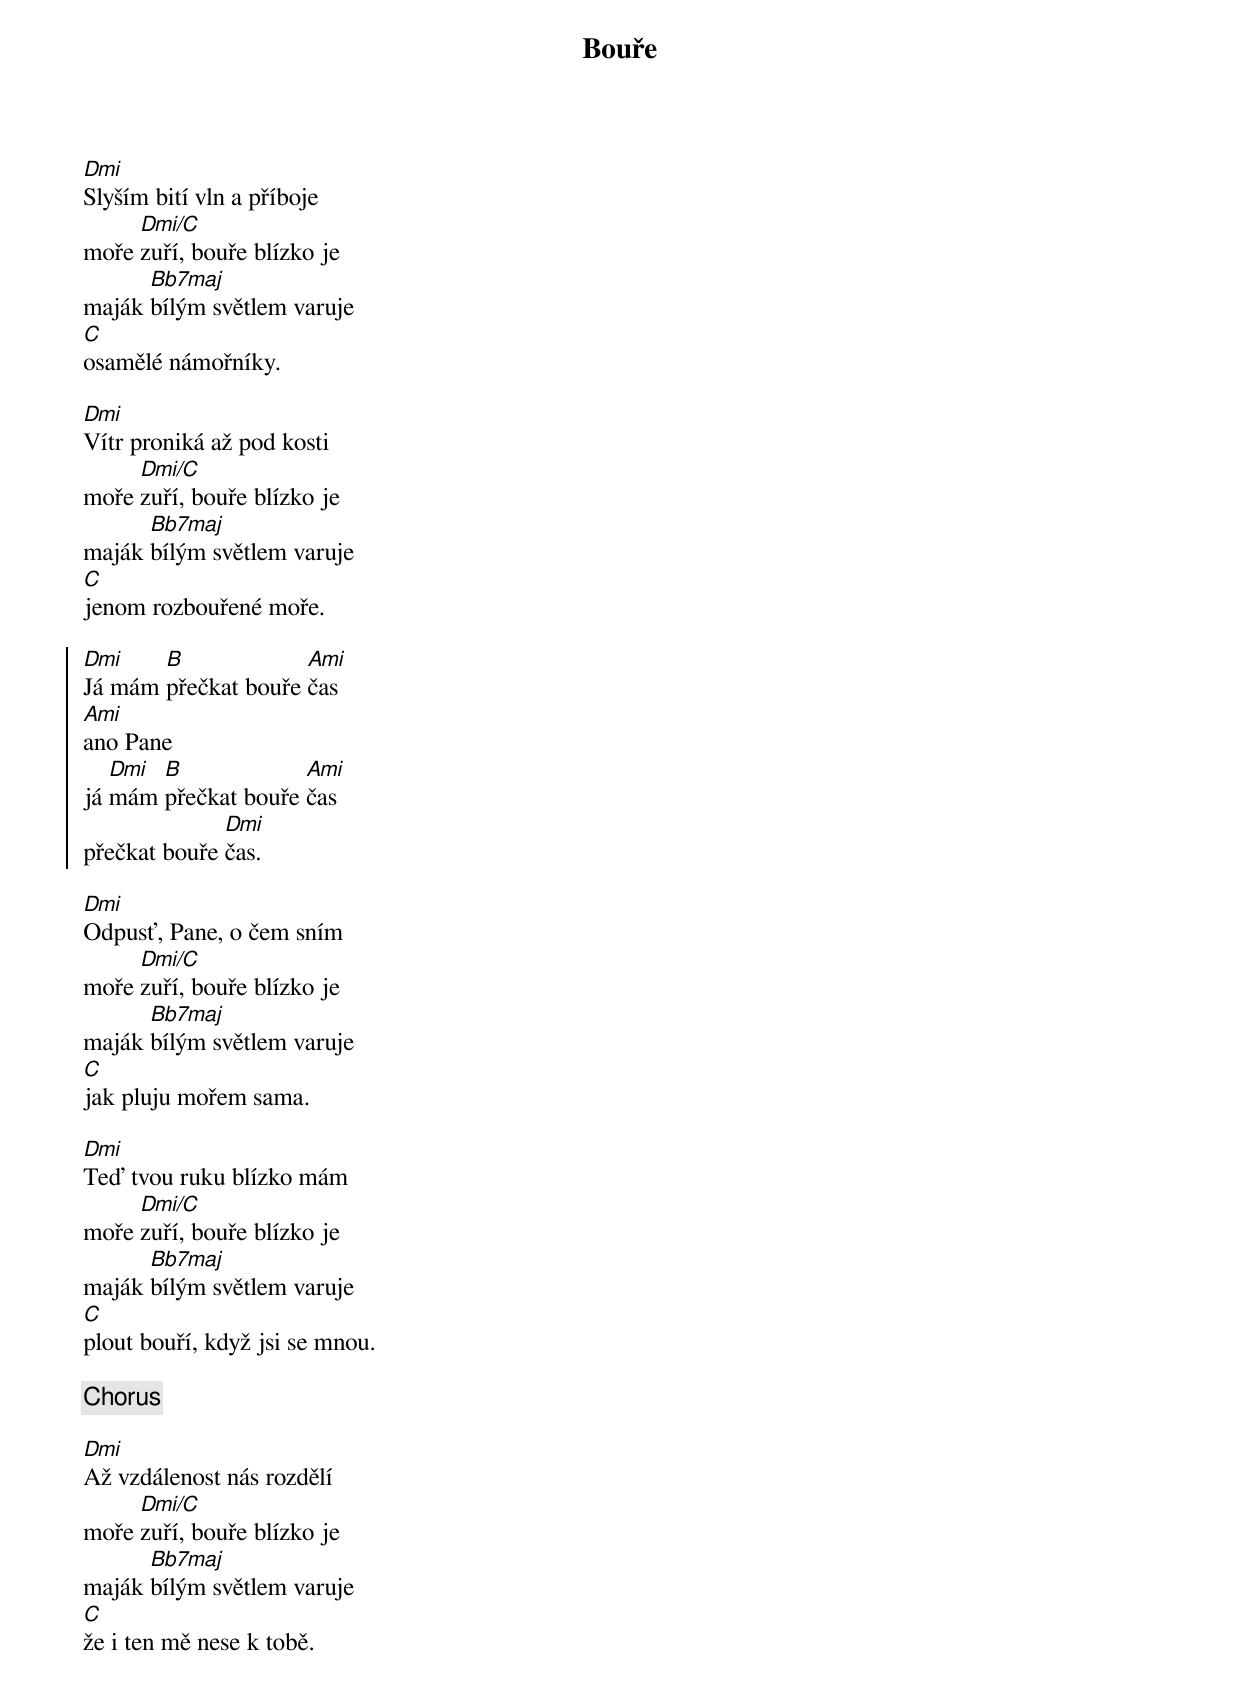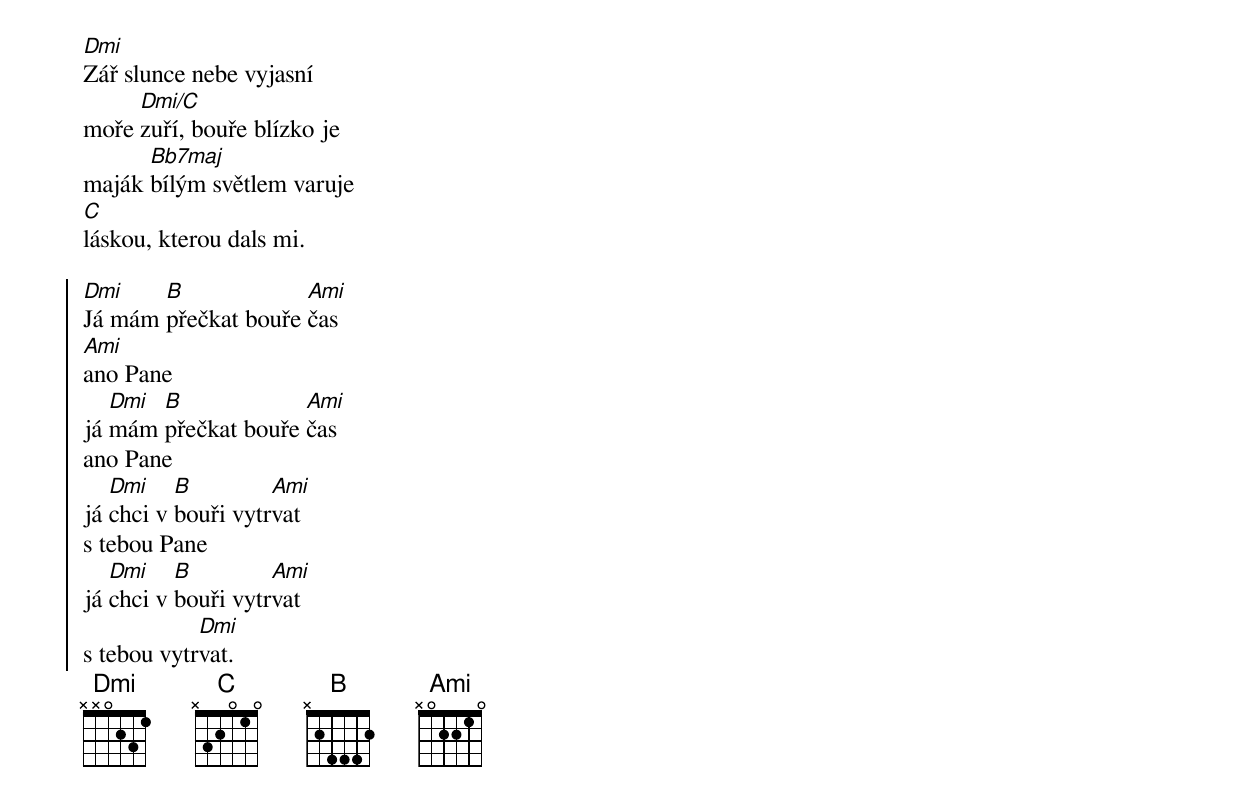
{title: Bouře}
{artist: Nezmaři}
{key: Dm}
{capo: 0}
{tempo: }
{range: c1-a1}
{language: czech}
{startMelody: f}
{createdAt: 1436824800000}
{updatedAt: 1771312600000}
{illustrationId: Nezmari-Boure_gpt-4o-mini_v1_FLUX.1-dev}
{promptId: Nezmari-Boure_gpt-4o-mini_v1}

{start_of_verse}
[Dmi]Slyším bití vln a příboje
moře [Dmi/C]zuří, bouře blízko je
maják [Bb7maj]bílým světlem varuje
[C]osamělé námořníky.
{end_of_verse}

{start_of_verse}
[Dmi]Vítr proniká až pod kosti
moře [Dmi/C]zuří, bouře blízko je
maják [Bb7maj]bílým světlem varuje
[C]jenom rozbouřené moře.
{end_of_verse}

{start_of_chorus}
[Dmi]Já mám [B]přečkat bouře [Ami]čas
[Ami]ano Pane
já [Dmi]mám [B]přečkat bouře [Ami]čas
přečkat bouře [Dmi]čas.
{end_of_chorus}

{start_of_verse}
[Dmi]Odpusť, Pane, o čem sním
moře [Dmi/C]zuří, bouře blízko je
maják [Bb7maj]bílým světlem varuje
[C]jak pluju mořem sama.
{end_of_verse}

{start_of_verse}
[Dmi]Teď tvou ruku blízko mám
moře [Dmi/C]zuří, bouře blízko je
maják [Bb7maj]bílým světlem varuje
[C]plout bouří, když jsi se mnou.
{end_of_verse}

{chorus}

{start_of_verse}
[Dmi]Až vzdálenost nás rozdělí
moře [Dmi/C]zuří, bouře blízko je
maják [Bb7maj]bílým světlem varuje
[C]že i ten mě nese k tobě.
{end_of_verse}

{start_of_verse}
[Dmi]Zář slunce nebe vyjasní
moře [Dmi/C]zuří, bouře blízko je
maják [Bb7maj]bílým světlem varuje
[C]láskou, kterou dals mi.
{end_of_verse}

{start_of_chorus}
[Dmi]Já mám [B]přečkat bouře [Ami]čas
[Ami]ano Pane
já [Dmi]mám [B]přečkat bouře [Ami]čas
ano Pane
já [Dmi]chci v [B]bouři vytr[Ami]vat
s tebou Pane
já [Dmi]chci v [B]bouři vytr[Ami]vat
s tebou vytr[Dmi]vat.
{end_of_chorus}
